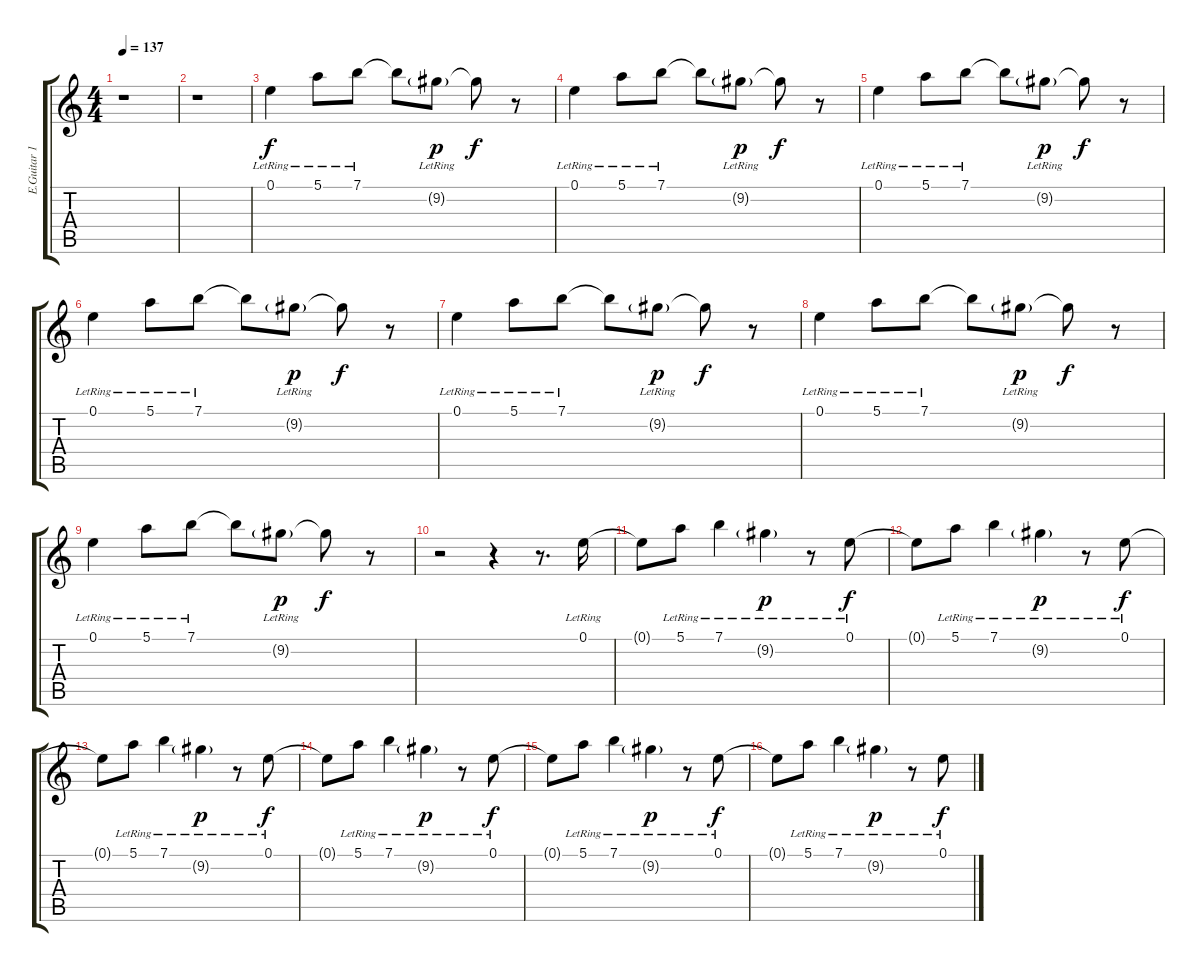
\track ("E.Guitar 1 (Gotou)" "E.Guitar 1") {instrument distortionguitar}
\staff {score tabs}
\tuning (E4 B3 G3 D3 A2 E2) {hide}
\ts (4 4)
\tempo 137
\clef g2
\ks c
r.1{dy f} |
r.1 |
0.1{lr}.4 5.1{lr}.8 7.1{lr}.8 7.1{t}.8 9.2{g lr}.8{dy p} 9.2{t}.8{dy f} r.8 |
0.1{lr}.4 5.1{lr}.8 7.1{lr}.8 7.1{t}.8 9.2{g lr}.8{dy p} 9.2{t}.8{dy f} r.8 |
0.1{lr}.4 5.1{lr}.8 7.1{lr}.8 7.1{t}.8 9.2{g lr}.8{dy p} 9.2{t}.8{dy f} r.8 |
0.1{lr}.4 5.1{lr}.8 7.1{lr}.8 7.1{t}.8 9.2{g lr}.8{dy p} 9.2{t}.8{dy f} r.8 |
0.1{lr}.4 5.1{lr}.8 7.1{lr}.8 7.1{t}.8 9.2{g lr}.8{dy p} 9.2{t}.8{dy f} r.8 |
0.1{lr}.4 5.1{lr}.8 7.1{lr}.8 7.1{t}.8 9.2{g lr}.8{dy p} 9.2{t}.8{dy f} r.8 |
0.1{lr}.4 5.1{lr}.8 7.1{lr}.8 7.1{t}.8 9.2{g lr}.8{dy p} 9.2{t}.8{dy f} r.8 |
r.2 r.4 r.8{d} 0.1{lr}.16 |
0.1{t}.8 5.1{lr}.8 7.1{lr}.4 9.2{g lr}.4{dy p} r.8 0.1{lr}.8{dy f} |
0.1{t}.8 5.1{lr}.8 7.1{lr}.4 9.2{g lr}.4{dy p} r.8 0.1{lr}.8{dy f} |
0.1{t}.8 5.1{lr}.8 7.1{lr}.4 9.2{g lr}.4{dy p} r.8 0.1{lr}.8{dy f} |
0.1{t}.8 5.1{lr}.8 7.1{lr}.4 9.2{g lr}.4{dy p} r.8 0.1{lr}.8{dy f} |
0.1{t}.8 5.1{lr}.8 7.1{lr}.4 9.2{g lr}.4{dy p} r.8 0.1{lr}.8{dy f} |
0.1{t}.8 5.1{lr}.8 7.1{lr}.4 9.2{g lr}.4{dy p} r.8 0.1{lr}.8{dy f}
